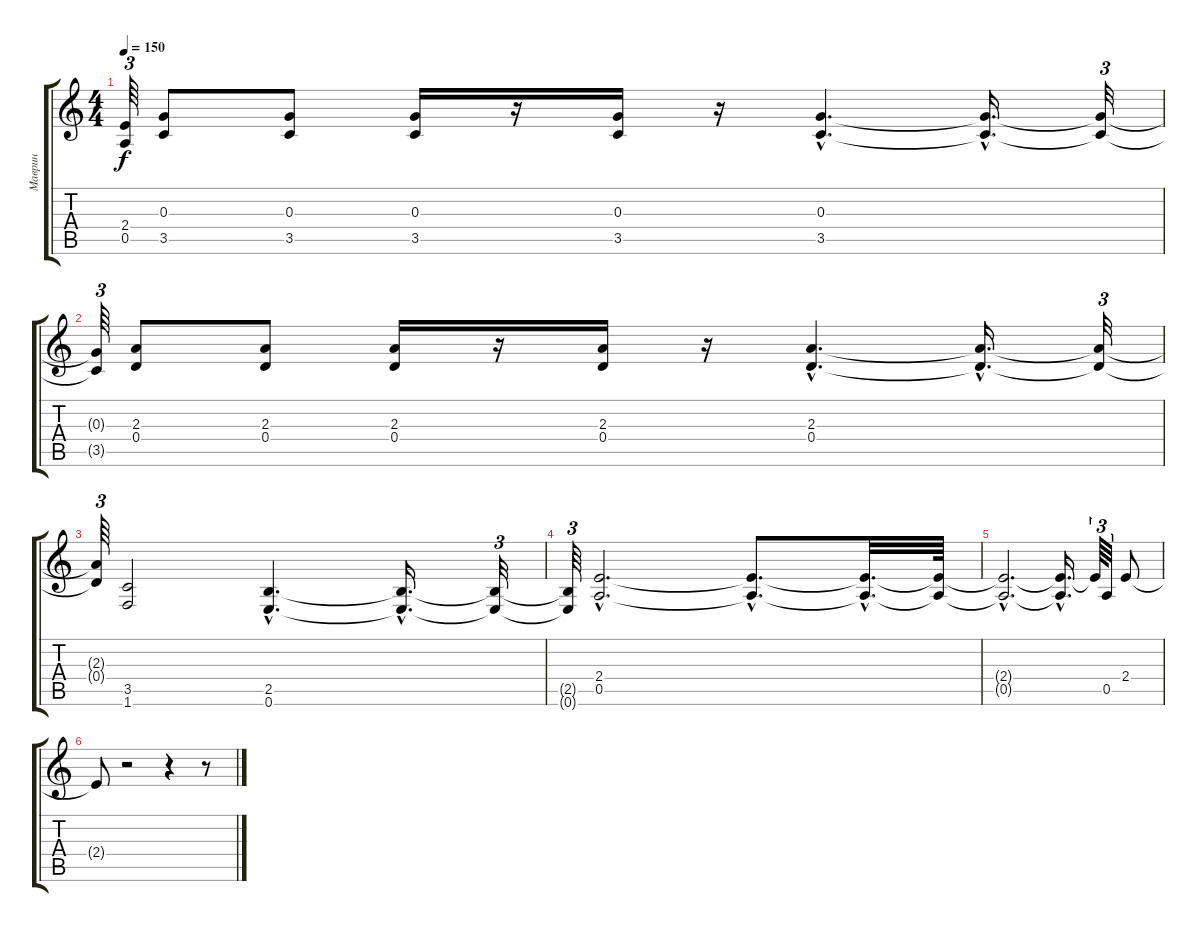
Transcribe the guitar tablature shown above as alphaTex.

\track ("Маврин" "Маврин") {instrument distortionguitar}
\staff {score tabs}
\tuning (E4 B3 G3 D3 A2 E2) {hide}
\ts (4 4)
\tempo 150
\clef g2
\ks c
(2.4{t} 0.5{t}).64{tu (3 2) dy f} (0.3 3.5).8 (0.3 3.5).8 (0.3 3.5).16 r.16 (0.3 3.5).16 r.16 (0.3{hac} 3.5{hac}).4{d} (0.3{hac t} 3.5{hac t}).16{d} (0.3{t} 3.5{t}).32{tu (3 2)} |
(0.3{t} 3.5{t}).64{tu (3 2)} (2.3 0.4).8 (2.3 0.4).8 (2.3 0.4).16 r.16 (2.3 0.4).16 r.16 (2.3{hac} 0.4{hac}).4{d} (2.3{hac t} 0.4{hac t}).16{d} (2.3{t} 0.4{t}).32{tu (3 2)} |
(2.3{t} 0.4{t}).64{tu (3 2)} (3.5 1.6).2 (2.5{hac} 0.6{hac}).4{d} (2.5{hac t} 0.6{hac t}).16{d} (2.5{t} 0.6{t}).32{tu (3 2)} |
(2.5{t} 0.6{t}).64{tu (3 2)} (2.4{hac} 0.5{hac}).2{d} (2.4{hac t} 0.5{hac t}).8{d} (2.4{hac t} 0.5{hac t}).32{d} (2.4{t} 0.5{t}).64 |
(2.4{hac t} 0.5{hac t}).2{d} (2.4{hac t} 0.5{hac t}).16{d} 2.4{t}.64{tu (3 2)} 0.5.32{tu (3 2)} 2.4.8 |
2.4{t}.8 r.2 r.4 r.8
